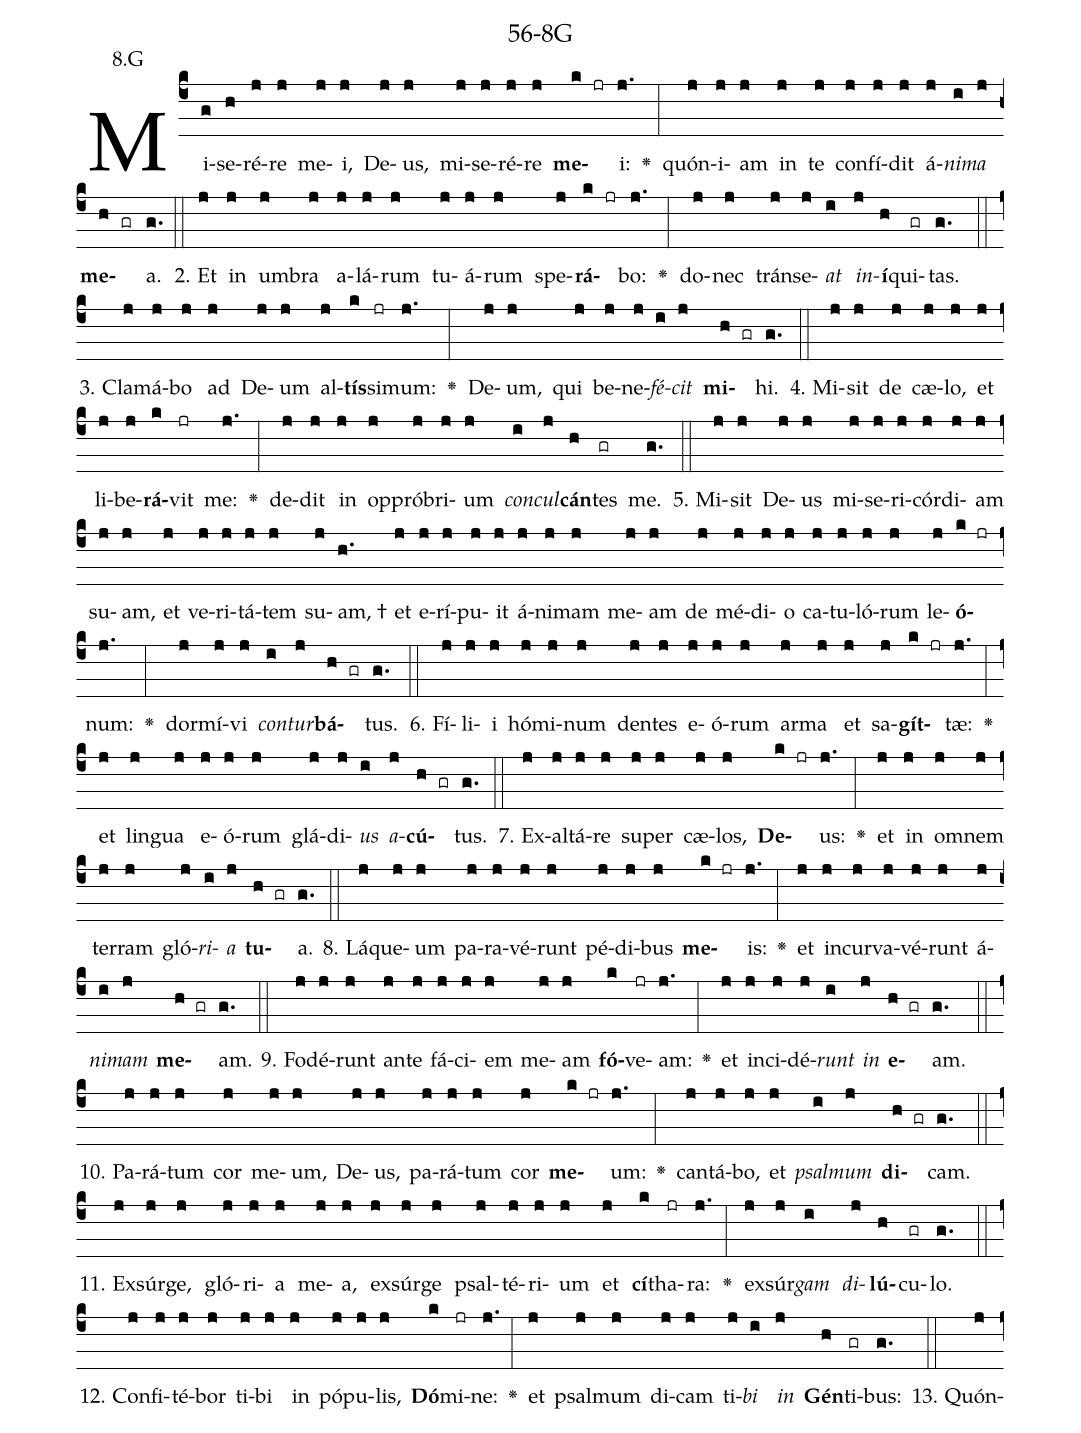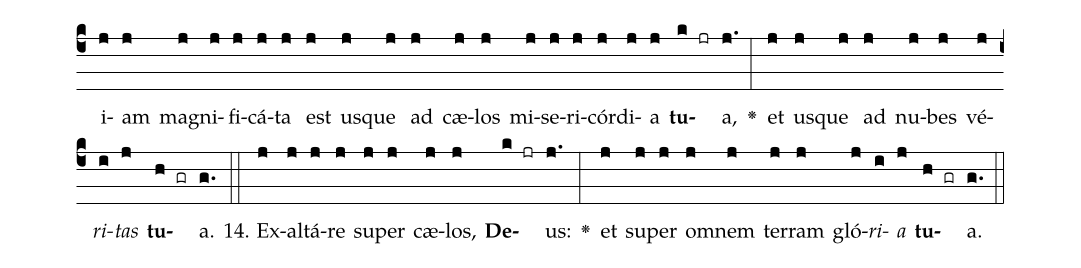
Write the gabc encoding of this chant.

name: 56-8G;
annotation: 8.G;
%%
(c4)Mi(g)se(h)ré(j)re(j) me(j)i,(j) De(j)us,(j) mi(j)se(j)ré(j)re(j) <b>me</b>(k jr)i:(j.) <v>\greheightstar</v>(:) quón(j)i(j)am(j) in(j) te(j) con(j)fí(j)dit(j) á(j)<i>ni</i>(i)<i>ma</i>(j) <b>me</b>(h gr)a.(g.) (::)
2. Et(j) in(j) um(j)bra(j) a(j)lá(j)rum(j) tu(j)á(j)rum(j) spe(j)<b>rá</b>(k jr)bo:(j.) <v>\greheightstar</v>(:) do(j)nec(j) tráns(j)e(j)<i>at</i>(i) <i>in</i>(j)<b>í</b>(h)qui(gr)tas.(g.) (::)
3. Cla(j)má(j)bo(j) ad(j) De(j)um(j) al(j)<b>tís</b>(k)si(jr)mum:(j.) <v>\greheightstar</v>(:) De(j)um,(j) qui(j) be(j)ne(j)<i>fé</i>(i)<i>cit</i>(j) <b>mi</b>(h gr)hi.(g.) (::)
4. Mi(j)sit(j) de(j) cæ(j)lo,(j) et(j) li(j)be(j)<b>rá</b>(k)vit(jr) me:(j.) <v>\greheightstar</v>(:) de(j)dit(j) in(j) op(j)pró(j)bri(j)um(j) <i>con</i>(i)<i>cul</i>(j)<b>cán</b>(h)tes(gr) me.(g.) (::)
5. Mi(j)sit(j) De(j)us(j) mi(j)se(j)ri(j)cór(j)di(j)am(j) su(j)am,(j) et(j) ve(j)ri(j)tá(j)tem(j) su(j)am, †(h.) et(j) e(j)rí(j)pu(j)it(j) á(j)ni(j)mam(j) me(j)am(j) de(j) mé(j)di(j)o(j) ca(j)tu(j)ló(j)rum(j) le(j)<b>ó</b>(k jr)num:(j.) <v>\greheightstar</v>(:) dor(j)mí(j)vi(j) <i>con</i>(i)<i>tur</i>(j)<b>bá</b>(h gr)tus.(g.) (::)
6. Fí(j)li(j)i(j) hó(j)mi(j)num(j) den(j)tes(j) e(j)ó(j)rum(j) ar(j)ma(j) et(j) sa(j)<b>gít</b>(k jr)tæ:(j.) <v>\greheightstar</v>(:) et(j) lin(j)gua(j) e(j)ó(j)rum(j) glá(j)di(j)<i>us</i>(i) <i>a</i>(j)<b>cú</b>(h gr)tus.(g.) (::)
7. Ex(j)al(j)tá(j)re(j) su(j)per(j) cæ(j)los,(j) <b>De</b>(k jr)us:(j.) <v>\greheightstar</v>(:) et(j) in(j) om(j)nem(j) ter(j)ram(j) gló(j)<i>ri</i>(i)<i>a</i>(j) <b>tu</b>(h gr)a.(g.) (::)
8. Lá(j)que(j)um(j) pa(j)ra(j)vé(j)runt(j) pé(j)di(j)bus(j) <b>me</b>(k jr)is:(j.) <v>\greheightstar</v>(:) et(j) in(j)cur(j)va(j)vé(j)runt(j) á(j)<i>ni</i>(i)<i>mam</i>(j) <b>me</b>(h gr)am.(g.) (::)
9. Fo(j)dé(j)runt(j) an(j)te(j) fá(j)ci(j)em(j) me(j)am(j) <b>fó</b>(k)ve(jr)am:(j.) <v>\greheightstar</v>(:) et(j) in(j)ci(j)dé(j)<i>runt</i>(i) <i>in</i>(j) <b>e</b>(h gr)am.(g.) (::)
10. Pa(j)rá(j)tum(j) cor(j) me(j)um,(j) De(j)us,(j) pa(j)rá(j)tum(j) cor(j) <b>me</b>(k jr)um:(j.) <v>\greheightstar</v>(:) can(j)tá(j)bo,(j) et(j) <i>psal</i>(i)<i>mum</i>(j) <b>di</b>(h gr)cam.(g.) (::)
11. Ex(j)súr(j)ge,(j) gló(j)ri(j)a(j) me(j)a,(j) ex(j)súr(j)ge(j) psal(j)té(j)ri(j)um(j) et(j) <b>cí</b>(k)tha(jr)ra:(j.) <v>\greheightstar</v>(:) ex(j)súr(j)<i>gam</i>(i) <i>di</i>(j)<b>lú</b>(h)cu(gr)lo.(g.) (::)
12. Con(j)fi(j)té(j)bor(j) ti(j)bi(j) in(j) pó(j)pu(j)lis,(j) <b>Dó</b>(k)mi(jr)ne:(j.) <v>\greheightstar</v>(:) et(j) psal(j)mum(j) di(j)cam(j) ti(j)<i>bi</i>(i) <i>in</i>(j) <b>Gén</b>(h)ti(gr)bus:(g.) (::)
13. Quón(j)i(j)am(j) ma(j)gni(j)fi(j)cá(j)ta(j) est(j) us(j)que(j) ad(j) cæ(j)los(j) mi(j)se(j)ri(j)cór(j)di(j)a(j) <b>tu</b>(k jr)a,(j.) <v>\greheightstar</v>(:) et(j) us(j)que(j) ad(j) nu(j)bes(j) vé(j)<i>ri</i>(i)<i>tas</i>(j) <b>tu</b>(h gr)a.(g.) (::)
14. Ex(j)al(j)tá(j)re(j) su(j)per(j) cæ(j)los,(j) <b>De</b>(k jr)us:(j.) <v>\greheightstar</v>(:) et(j) su(j)per(j) om(j)nem(j) ter(j)ram(j) gló(j)<i>ri</i>(i)<i>a</i>(j) <b>tu</b>(h gr)a.(g.) (::)
